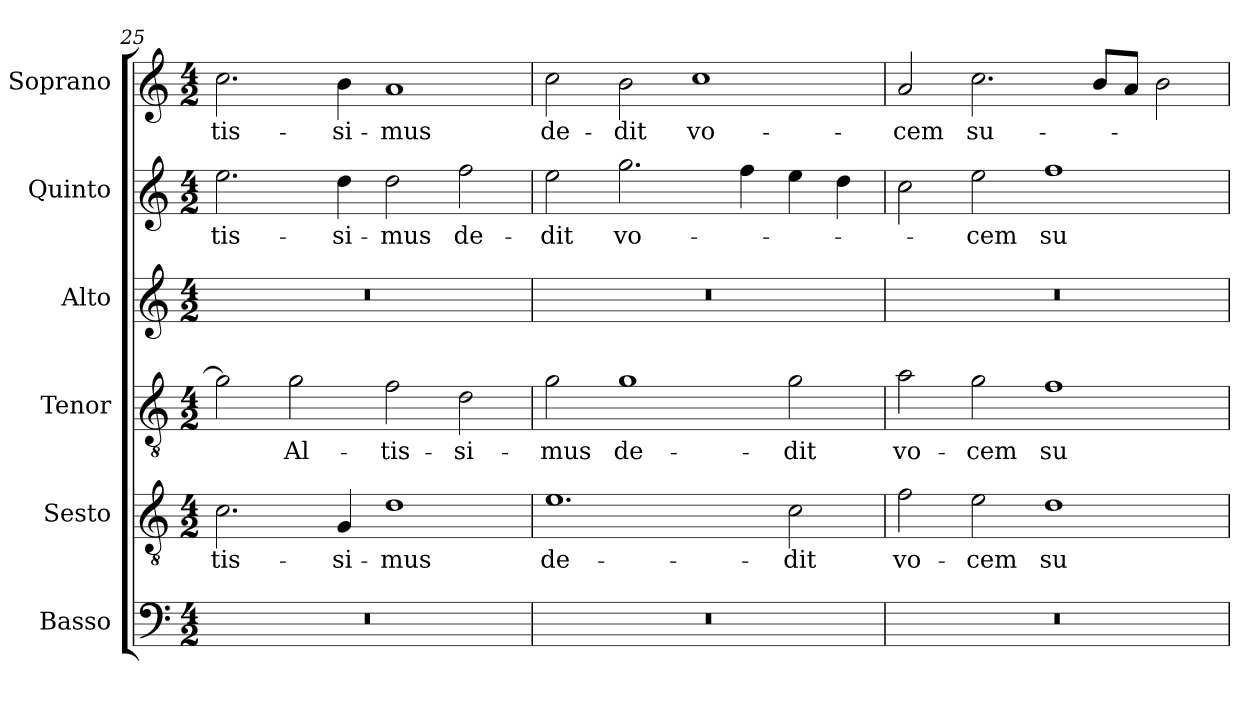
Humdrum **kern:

**kern	**kern	**text	**kern	**text	**kern	**kern	**text	**kern	**text
*part6	*part5	*part5	*part4	*part4	*part3	*part2	*part2	*part1	*part1
*staff6	*staff5	*staff5	*staff4	*staff4	*staff3	*staff2	*staff2	*staff1	*staff1
*I"Basso	*I"Sesto	*	*I"Tenor	*	*I"Alto	*I"Quinto	*	*I"Soprano	*
*I'B.	*I'Ss.	*	*I'T.	*	*I'A.	*I'Q.	*	*I'S.	*
*clefF4	*clefGv2	*	*clefGv2	*	*clefG2	*clefG2	*	*clefG2	*
*	*ITrd7c12	*	*ITrd7c12	*	*	*	*	*	*
*k[]	*k[]	*	*k[]	*	*k[]	*k[]	*	*k[]	*
*C:	*C:	*	*C:	*	*C:	*C:	*	*C:	*
*M4/2	*M4/2	*	*M4/2	*	*M4/2	*M4/2	*	*M4/2	*
=25	=25	=25	=25	=25	=25	=25	=25	=25	=25
!LO:N:vis=1	!	!	!	!	!	!	!	!	!
!	!	!LO:LY:b:color=#000000	!	!	!LO:N:vis=1	!	!	!	!
!	!	!	!	!	!	!	!LO:LY:b:color=#000000	!	!
!	!	!	!	!	!	!	!	!	!LO:LY:b:color=#000000
0r	2.Ci\	-tis-	2Gi\]	.	0r	2.eei\	-tis-	2.cci\	-tis-
!	!	!	!	!LO:LY:b:color=#000000	!	!	!	!	!
.	.	.	2Gi\	Al-	.	.	.	.	.
!	!	!LO:LY:b:color=#000000	!	!	!	!	!	!	!
!	!	!	!	!	!	!	!LO:LY:b:color=#000000	!	!
!	!	!	!	!	!	!	!	!	!LO:LY:b:color=#000000
.	4GGi/	-si-	.	.	.	4ddi\	-si-	4bi\	-si-
!	!	!LO:LY:b:color=#000000	!	!	!	!	!	!	!
!	!	!	!	!LO:LY:b:color=#000000	!	!	!	!	!
!	!	!	!	!	!	!	!LO:LY:b:color=#000000	!	!
!	!	!	!	!	!	!	!	!	!LO:LY:b:color=#000000
.	1Di	-mus	2Fi\	-tis-	.	2ddi\	-mus	1ai	-mus
!	!	!	!	!LO:LY:b:color=#000000	!	!	!	!	!
!	!	!	!	!	!	!	!LO:LY:b:color=#000000	!	!
.	.	.	2Di\	-si-	.	2ffi\	de-	.	.
=26	=26	=26	=26	=26	=26	=26	=26	=26	=26
!LO:N:vis=1	!	!	!	!	!	!	!	!	!
!	!	!LO:LY:b:color=#000000	!	!	!	!	!	!	!
!	!	!	!	!LO:LY:b:color=#000000	!LO:N:vis=1	!	!	!	!
!	!	!	!	!	!	!	!LO:LY:b:color=#000000	!	!
!	!	!	!	!	!	!	!	!	!LO:LY:b:color=#000000
0r	1.Ei	de-	2Gi\	-mus	0r	2eei\	-dit	2cci\	de-
!	!	!	!	!LO:LY:b:color=#000000	!	!	!	!	!
!	!	!	!	!	!	!	!LO:LY:b:color=#000000	!	!
!	!	!	!	!	!	!	!	!	!LO:LY:b:color=#000000
.	.	.	1Gi	de-	.	2.ggi\	vo-	2bi\	-dit
!	!	!	!	!	!	!	!	!	!LO:LY:b:color=#000000
.	.	.	.	.	.	.	.	1cci	vo-
.	.	.	.	.	.	4ffi\	.	.	.
!	!	!LO:LY:b:color=#000000	!	!	!	!	!	!	!
!	!	!	!	!LO:LY:b:color=#000000	!	!	!	!	!
.	2Ci\	-dit	2Gi\	-dit	.	4eei\	.	.	.
.	.	.	.	.	.	4ddi\	.	.	.
=27	=27	=27	=27	=27	=27	=27	=27	=27	=27
!LO:N:vis=1	!	!	!	!	!	!	!	!	!
!	!	!LO:LY:b:color=#000000	!	!	!	!	!	!	!
!	!	!	!	!LO:LY:b:color=#000000	!LO:N:vis=1	!	!	!	!
!	!	!	!	!	!	!	!	!	!LO:LY:b:color=#000000
0r	2Fi\	vo-	2Ai\	vo-	0r	2cci\	.	2ai/	-cem
!	!	!LO:LY:b:color=#000000	!	!	!	!	!	!	!
!	!	!	!	!LO:LY:b:color=#000000	!	!	!	!	!
!	!	!	!	!	!	!	!LO:LY:b:color=#000000	!	!
!	!	!	!	!	!	!	!	!	!LO:LY:b:color=#000000
.	2Ei\	-cem	2Gi\	-cem	.	2eei\	-cem	2.cci\	su-
!	!	!LO:LY:b:color=#000000	!	!	!	!	!	!	!
!	!	!	!	!LO:LY:b:color=#000000	!	!	!	!	!
!	!	!	!	!	!	!	!LO:LY:b:color=#000000	!	!
.	1Di	su-	1Fi	su-	.	1ffi	su-	.	.
.	.	.	.	.	.	.	.	8bi/L	.
.	.	.	.	.	.	.	.	8ai/J	.
.	.	.	.	.	.	.	.	2bi\	.
=	=	=	=	=	=	=	=	=	=
*-	*-	*-	*-	*-	*-	*-	*-	*-	*-
